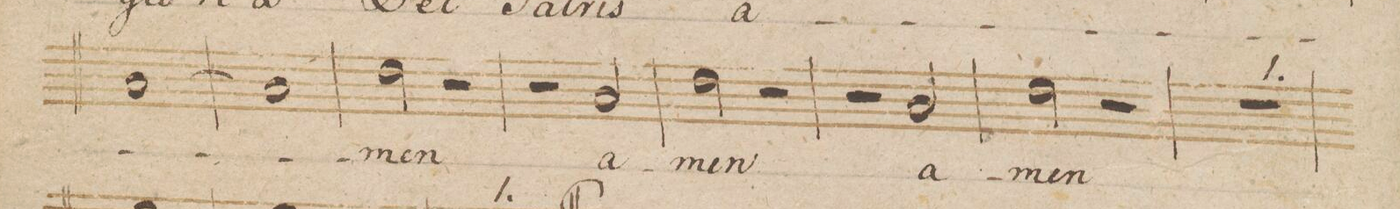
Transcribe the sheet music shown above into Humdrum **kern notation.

**kern	**text	**dynam
*I"Basso.	*	*
*clefF4	*	*
*k[b-]	*	*
*met(c)	*	*
*M4/4	*	*
[>1C	.	.
=209	=209	=209
1C]	.	.
=210	=210	=210
2F\	-men	.
2r	.	.
=211	=211	=211
2r	.	.
2C/	a-	.
=212	=212	=212
2F\	-men	.
2r	.	.
=213	=213	=213
2r	.	.
2C/	a-	.
=214	=214	=214
2F\	-men	.
2r	.	.
=215	=215	=215
1r	.	.
=216	=216	=216
*-	*-	*-
